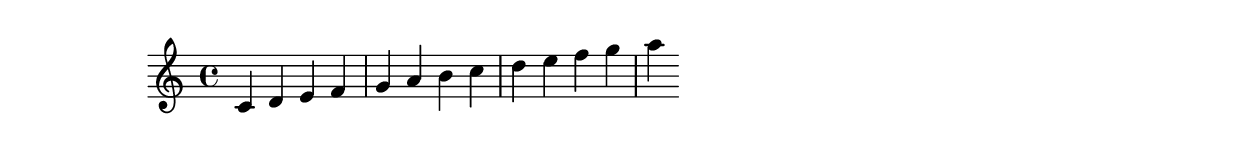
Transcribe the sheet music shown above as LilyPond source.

\version "2.19.82"

\relative c' {
  \clef treble
  c d e f g a b c d e f g a
  
}